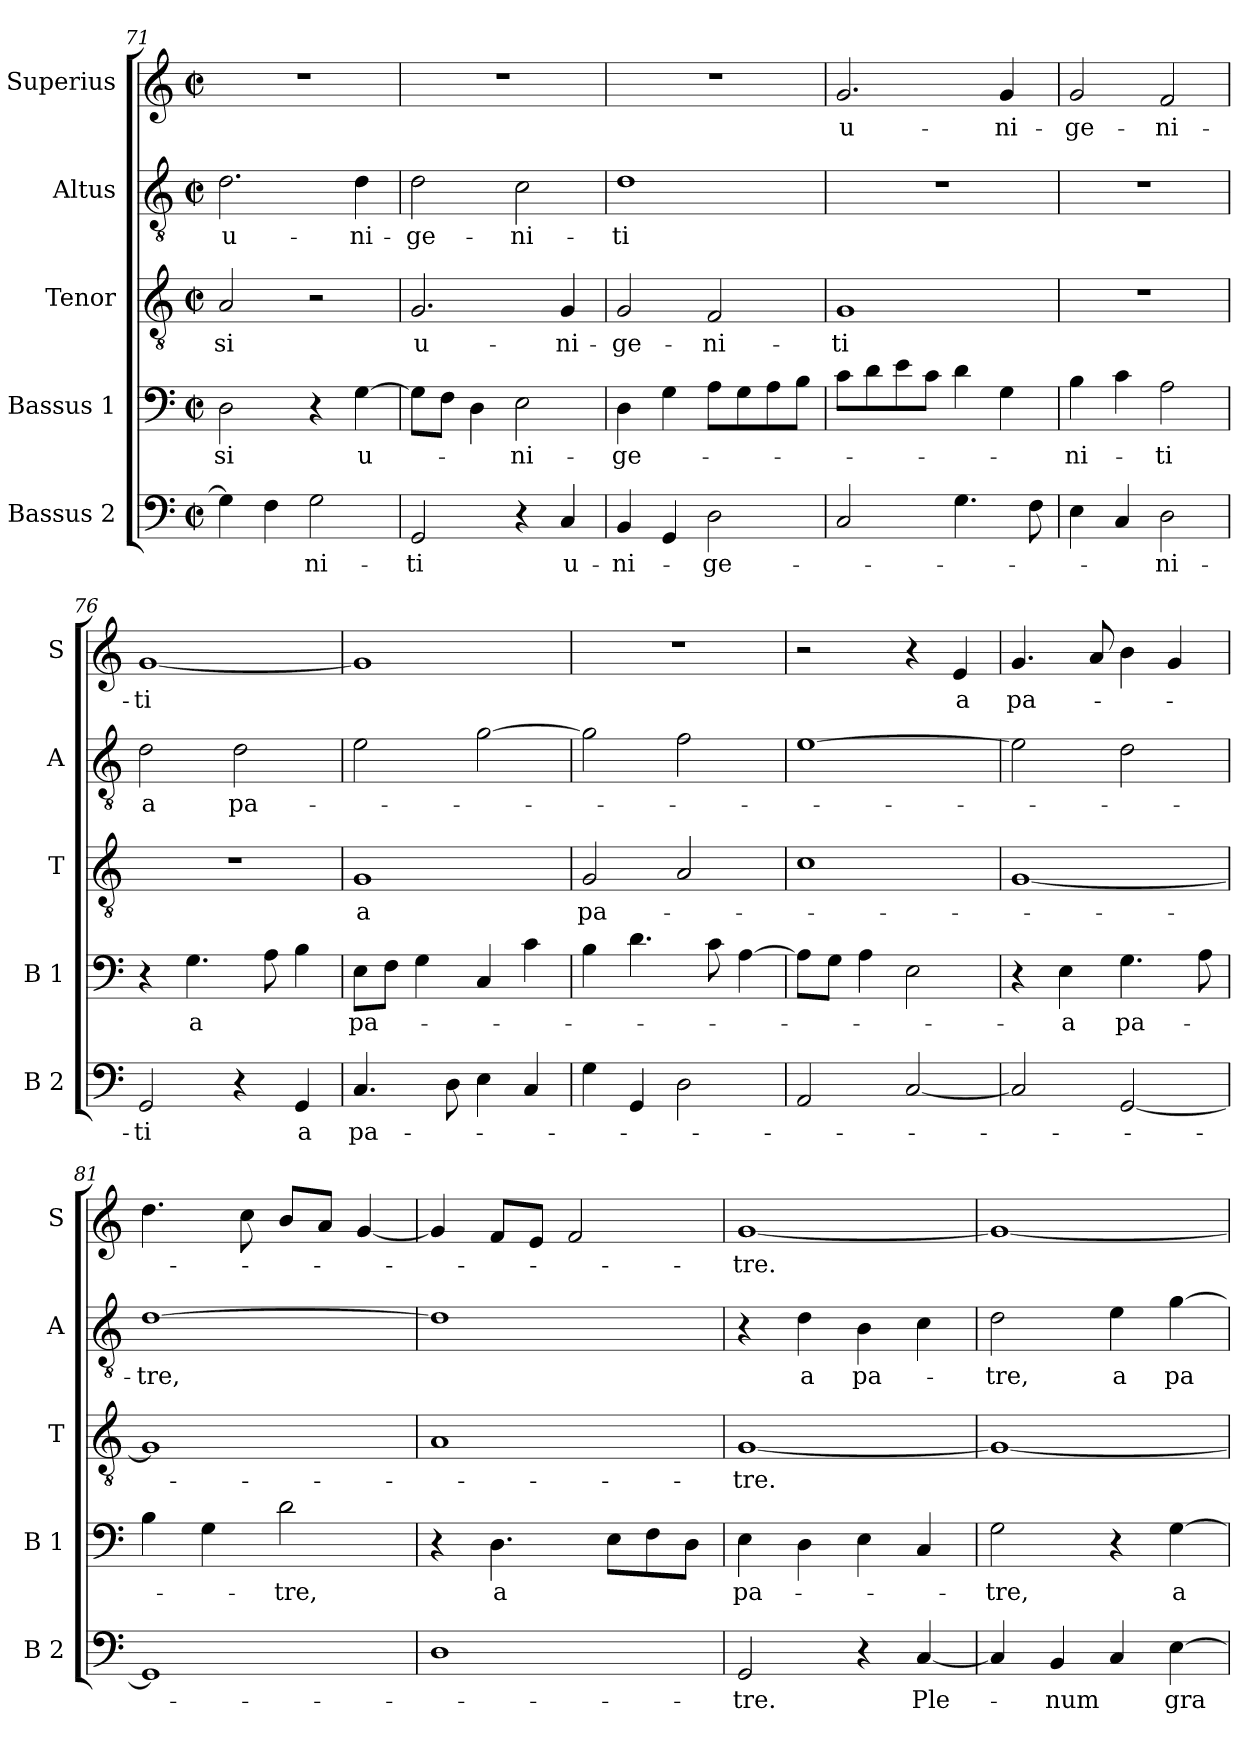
**kern	**text	**kern	**text	**kern	**text	**kern	**text	**kern	**text
*part5	*part5	*part4	*part4	*part3	*part3	*part2	*part2	*part1	*part1
*staff5	*staff5	*staff4	*staff4	*staff3	*staff3	*staff2	*staff2	*staff1	*staff1
*I"Bassus 2	*	*I"Bassus 1	*	*I"Tenor	*	*I"Altus	*	*I"Superius	*
*I'B 2	*	*I'B 1	*	*I'T	*	*I'A	*	*I'S	*
*clefF4	*	*clefF4	*	*clefGv2	*	*clefGv2	*	*clefG2	*
*k[]	*	*k[]	*	*k[]	*	*k[]	*	*k[]	*
*C:	*	*C:	*	*C:	*	*C:	*	*C:	*
*M2/2	*	*M2/2	*	*M2/2	*	*M2/2	*	*M2/2	*
*met(c|)	*	*met(c|)	*	*met(c|)	*	*met(c|)	*	*met(c|)	*
=71	=71	=71	=71	=71	=71	=71	=71	=71	=71
!	!	!	!LO:LY:b	!	!LO:LY:b	!	!LO:LY:b	!	!
4G\]	.	2D\	-si	2A/	-si	2.d\	u-	1r	.
4F\	.	.	.	.	.	.	.	.	.
!	!LO:LY:b	!	!	!	!	!	!	!	!
2G\	-ni-	4r	.	2r	.	.	.	.	.
!	!	!	!LO:LY:b	!	!	!	!LO:LY:b	!	!
.	.	[4G\	u-	.	.	4d\	-ni-	.	.
=72	=72	=72	=72	=72	=72	=72	=72	=72	=72
!	!LO:LY:b	!	!	!	!LO:LY:b	!	!LO:LY:b	!	!
2GG/	-ti	8G\L]	.	2.G/	u-	2d\	-ge-	1r	.
.	.	8F\J	.	.	.	.	.	.	.
.	.	4D\	.	.	.	.	.	.	.
!	!	!	!LO:LY:b	!	!	!	!LO:LY:b	!	!
4r	.	2E\	-ni-	.	.	2c\	-ni-	.	.
!	!LO:LY:b	!	!	!	!LO:LY:b	!	!	!	!
4C/	u-	.	.	4G/	-ni-	.	.	.	.
!!LO:PB:g=z
=73	=73	=73	=73	=73	=73	=73	=73	=73	=73
!	!LO:LY:b	!	!LO:LY:b	!	!LO:LY:b	!	!LO:LY:b	!	!
4BB/	-ni-	4D\	-ge-	2G/	-ge-	1d	-ti	1r	.
4GG/	.	4G\	.	.	.	.	.	.	.
!	!LO:LY:b	!	!	!	!LO:LY:b	!	!	!	!
2D\	-ge-	8A\L	.	2F/	-ni-	.	.	.	.
.	.	8G\	.	.	.	.	.	.	.
.	.	8A\	.	.	.	.	.	.	.
.	.	8B\J	.	.	.	.	.	.	.
=74	=74	=74	=74	=74	=74	=74	=74	=74	=74
!	!	!	!	!	!LO:LY:b	!	!	!	!LO:LY:b
2C/	.	8c\L	.	1G	-ti	1r	.	2.g/	u-
.	.	8d\	.	.	.	.	.	.	.
.	.	8e\	.	.	.	.	.	.	.
.	.	8c\J	.	.	.	.	.	.	.
4.G\	.	4d\	.	.	.	.	.	.	.
!	!	!	!	!	!	!	!	!	!LO:LY:b
.	.	4G\	.	.	.	.	.	4g/	-ni-
8F\	.	.	.	.	.	.	.	.	.
=75	=75	=75	=75	=75	=75	=75	=75	=75	=75
!	!	!	!LO:LY:b	!	!	!	!	!	!LO:LY:b
4E\	.	4B\	-ni-	1r	.	1r	.	2g/	-ge-
4C/	.	4c\	.	.	.	.	.	.	.
!	!LO:LY:b	!	!LO:LY:b	!	!	!	!	!	!LO:LY:b
2D\	-ni-	2A\	-ti	.	.	.	.	2f/	-ni-
=76	=76	=76	=76	=76	=76	=76	=76	=76	=76
!	!LO:LY:b	!	!	!	!	!	!LO:LY:b	!	!LO:LY:b
2GG/	-ti	4r	.	1r	.	2d\	a	[1g	-ti
!	!	!	!LO:LY:b	!	!	!	!	!	!
.	.	4.G\	a	.	.	.	.	.	.
!	!	!	!	!	!	!	!LO:LY:b	!	!
4r	.	.	.	.	.	2d\	pa-	.	.
.	.	8A\	.	.	.	.	.	.	.
!	!LO:LY:b	!	!	!	!	!	!	!	!
4GG/	a	4B\	.	.	.	.	.	.	.
=77	=77	=77	=77	=77	=77	=77	=77	=77	=77
!	!LO:LY:b	!	!LO:LY:b	!	!LO:LY:b	!	!	!	!
4.C/	pa-	8E\L	pa-	1G	a	2e\	.	1g]	.
.	.	8F\J	.	.	.	.	.	.	.
.	.	4G\	.	.	.	.	.	.	.
8D\	.	.	.	.	.	.	.	.	.
4E\	.	4C/	.	.	.	[2g\	.	.	.
4C/	.	4c\	.	.	.	.	.	.	.
=78	=78	=78	=78	=78	=78	=78	=78	=78	=78
!	!	!	!	!	!LO:LY:b	!	!	!	!
4G\	.	4B\	.	2G/	pa-	2g\]	.	1r	.
4GG/	.	4.d\	.	.	.	.	.	.	.
2D\	.	.	.	2A/	.	2f\	.	.	.
.	.	8c\	.	.	.	.	.	.	.
.	.	[4A\	.	.	.	.	.	.	.
!!LO:LB:g=z
=79	=79	=79	=79	=79	=79	=79	=79	=79	=79
2AA/	.	8A\L]	.	1c	.	[1e	.	2r	.
.	.	8G\J	.	.	.	.	.	.	.
.	.	4A\	.	.	.	.	.	.	.
[2C/	.	2E\	.	.	.	.	.	4r	.
!	!	!	!	!	!	!	!	!	!LO:LY:b
.	.	.	.	.	.	.	.	4e/	a
=80	=80	=80	=80	=80	=80	=80	=80	=80	=80
!	!	!	!	!	!	!	!	!	!LO:LY:b
2C/]	.	4r	.	[1G	.	2e\]	.	4.g/	pa-
!	!	!	!LO:LY:b	!	!	!	!	!	!
.	.	4E\	-a	.	.	.	.	.	.
.	.	.	.	.	.	.	.	8a/	.
!	!	!	!LO:LY:b	!	!	!	!	!	!
[2GG/	.	4.G\	pa-	.	.	2d\	.	4b\	.
.	.	.	.	.	.	.	.	4g/	.
.	.	8A\	.	.	.	.	.	.	.
=81	=81	=81	=81	=81	=81	=81	=81	=81	=81
!	!	!	!	!	!	!	!LO:LY:b	!	!
1GG]	.	4B\	.	1G]	.	[1d	-tre,	4.dd\	.
.	.	4G\	.	.	.	.	.	.	.
.	.	.	.	.	.	.	.	8cc\	.
!	!	!	!LO:LY:b	!	!	!	!	!	!
.	.	2d\	-tre,	.	.	.	.	8b/L	.
.	.	.	.	.	.	.	.	8a/J	.
.	.	.	.	.	.	.	.	[4g/	.
=82	=82	=82	=82	=82	=82	=82	=82	=82	=82
1D	.	4r	.	1A	.	1d]	.	4g/]	.
!	!	!	!LO:LY:b	!	!	!	!	!	!
.	.	4.D\	a	.	.	.	.	8f/L	.
.	.	.	.	.	.	.	.	8e/J	.
.	.	.	.	.	.	.	.	2f/	.
.	.	8E\L	.	.	.	.	.	.	.
.	.	8F\	.	.	.	.	.	.	.
.	.	8D\J	.	.	.	.	.	.	.
=83	=83	=83	=83	=83	=83	=83	=83	=83	=83
!	!LO:LY:b	!	!LO:LY:b	!	!LO:LY:b	!	!	!	!LO:LY:b
2GG/	-tre.	4E\	pa-	[1G	-tre.	4r	.	[1g	-tre.
!	!	!	!	!	!	!	!LO:LY:b	!	!
.	.	4D\	.	.	.	4d\	a	.	.
!	!	!	!	!	!	!	!LO:LY:b	!	!
4r	.	4E\	.	.	.	4B\	pa-	.	.
!	!LO:LY:b	!	!	!	!	!	!	!	!
[4C/	Ple-	4C/	.	.	.	4c\	.	.	.
=84	=84	=84	=84	=84	=84	=84	=84	=84	=84
!	!	!	!LO:LY:b	!	!	!	!LO:LY:b	!	!
4C/]	.	2G\	-tre,	1G_	.	2d\	-tre,	1g_	.
!	!LO:LY:b	!	!	!	!	!	!	!	!
4BB/	-num	.	.	.	.	.	.	.	.
!	!	!	!	!	!	!	!LO:LY:b	!	!
4C/	.	4r	.	.	.	4e\	a	.	.
!	!LO:LY:b	!	!LO:LY:b	!	!	!	!LO:LY:b	!	!
[4E\	gra-	[4G\	a	.	.	[4g\	pa-	.	.
=	=	=	=	=	=	=	=	=	=
*-	*-	*-	*-	*-	*-	*-	*-	*-	*-
